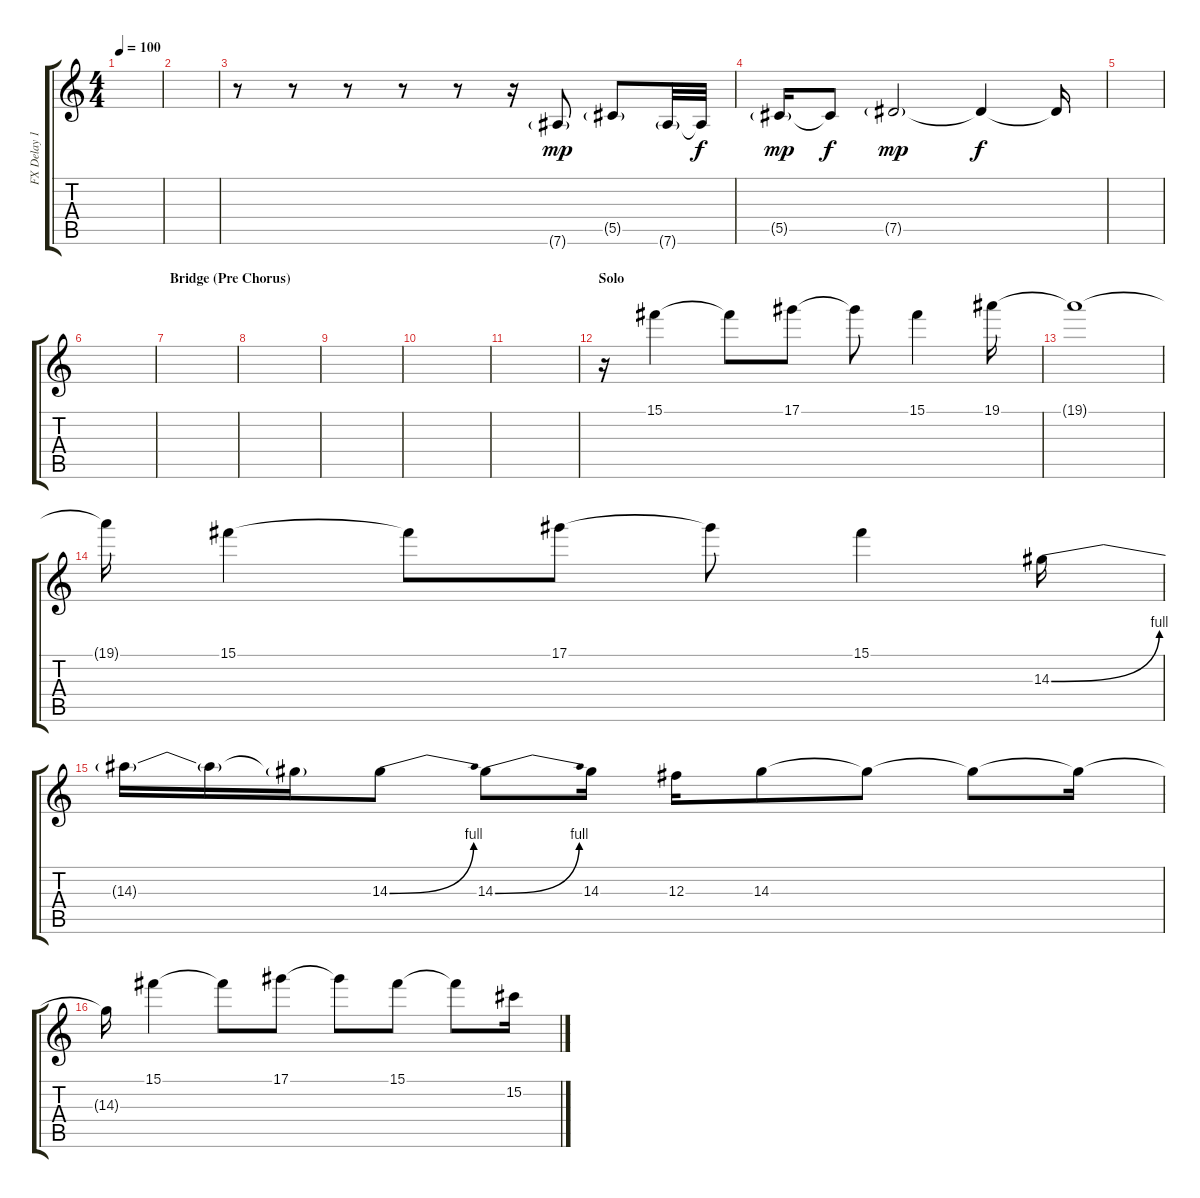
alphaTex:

\track ("FX Delay 1" "FX Delay 1") {instrument overdrivenguitar}
\staff {score tabs}
\tuning (Eb4 Bb3 Gb3 Db3 Ab2 Eb2) {hide}
\ts (4 4)
\tempo 100
\clef g2
\ks c
|
|
r.8 r.8 r.8 r.8 r.8 r.16 7.6{g}.8{dy mp} 5.5{g}.8 7.6{g}.32 7.6{t}.32{dy f} |
5.5{g}.16{dy mp} 5.5{t}.8{dy f} 7.5{g}.2{dy mp} 7.5{t}.4{dy f} 7.5{t}.16 |
|
|
\section ("" "Bridge (Pre Chorus)")
|
|
|
|
|
\section ("" "Solo")
r.16 15.1.4 15.1{t}.8 17.1.8 17.1{t}.8 15.1.4 19.1.16 |
19.1{t}.1 |
19.1{t}.16 15.1.4 15.1{t}.8 17.1.8 17.1{t}.8 15.1.4 14.3{be (bend 0 0 60 4)}.16 |
14.3{t}.16 14.3{t}.16 14.3{t}.16 14.3{be (bend 0 0 60 4)}.8 14.3{be (bend 0 0 60 4)}.8 14.3.16 12.3.16 14.3.8 14.3{t}.8 14.3{t}.8 14.3{t}.16 |
14.3{t}.16 15.1.4 15.1{t}.8 17.1.8 17.1{t}.8 15.1.8 15.1{t}.8 15.2.16
